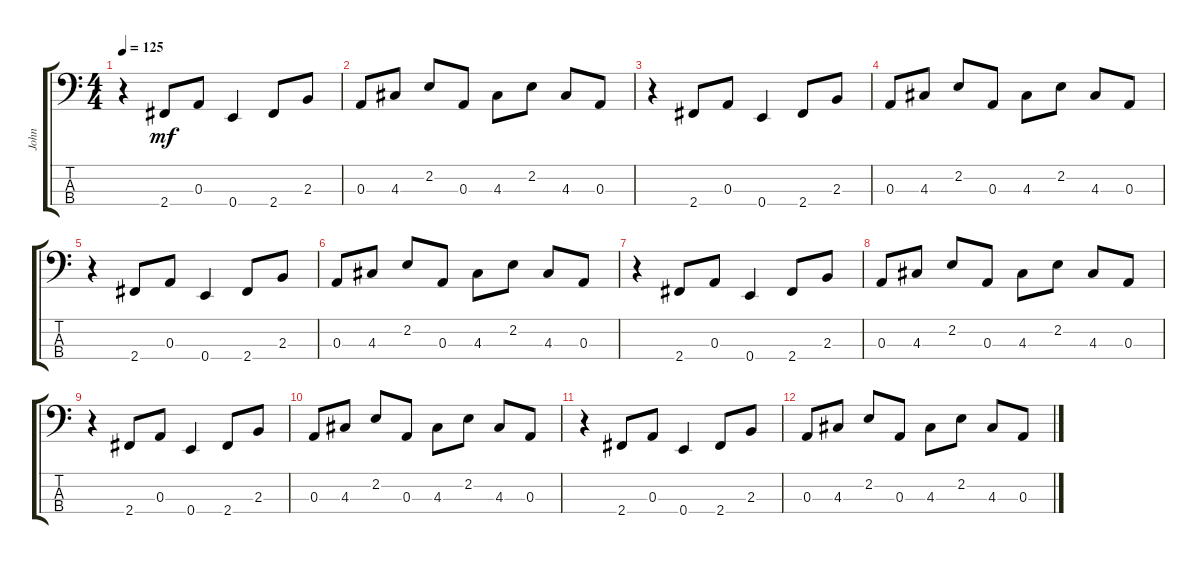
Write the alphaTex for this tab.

\track ("John" "John") {instrument electricbassfinger}
\staff {score tabs}
\tuning (G2 D2 A1 E1) {hide}
\ts (4 4)
\tempo 125
\clef f4
\ks c
r.4{dy mf} 2.4.8 0.3.8 0.4.4 2.4.8 2.3.8 |
0.3.8 4.3.8 2.2.8 0.3.8 4.3.8 2.2.8 4.3.8 0.3.8 |
r.4 2.4.8 0.3.8 0.4.4 2.4.8 2.3.8 |
0.3.8 4.3.8 2.2.8 0.3.8 4.3.8 2.2.8 4.3.8 0.3.8 |
r.4 2.4.8 0.3.8 0.4.4 2.4.8 2.3.8 |
0.3.8 4.3.8 2.2.8 0.3.8 4.3.8 2.2.8 4.3.8 0.3.8 |
r.4 2.4.8 0.3.8 0.4.4 2.4.8 2.3.8 |
0.3.8 4.3.8 2.2.8 0.3.8 4.3.8 2.2.8 4.3.8 0.3.8 |
r.4 2.4.8{volume 11} 0.3.8{volume 10} 0.4.4{volume 10} 2.4.8{volume 9} 2.3.8{volume 9} |
0.3.8{volume 8} 4.3.8{volume 8} 2.2.8{volume 8} 0.3.8{volume 8} 4.3.8{volume 7} 2.2.8{volume 7} 4.3.8{volume 6} 0.3.8{volume 6} |
r.4{volume 6} 2.4.8{volume 5} 0.3.8{volume 5} 0.4.4{volume 4} 2.4.8{volume 4} 2.3.8{volume 3} |
0.3.8{volume 3} 4.3.8{volume 2} 2.2.8{volume 2} 0.3.8{volume 2} 4.3.8{volume 2} 2.2.8{volume 1} 4.3.8{volume 1} 0.3.8{volume 0}
